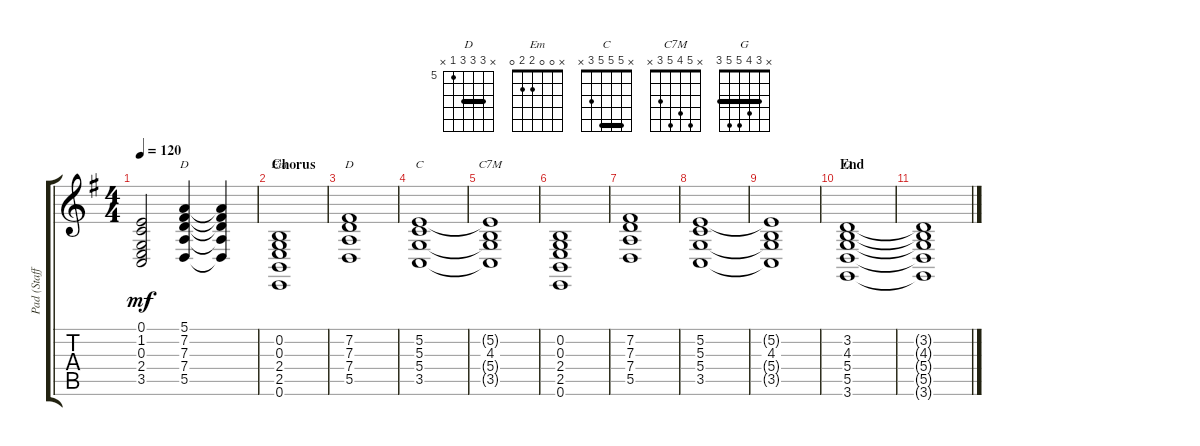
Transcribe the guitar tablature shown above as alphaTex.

\track ("Pad (Staff 1)" "Pad (Staff") {instrument pad2warm}
\staff {score tabs}
\tuning (E4 B3 G3 D3 A2 E2) {hide}
\chord ("D" 5 7 7 7 5 x) {firstfret 5 barre 5}
\chord ("Em" x 0 0 2 2 0)
\chord ("D" x 7 7 7 5 x) {firstfret 5 barre 7}
\chord ("C" x 5 5 5 3 x) {barre 5}
\chord ("C7M" x 5 4 5 3 x)
\chord ("G" x 3 4 5 5 3) {barre 3}
\ts (4 4)
\tempo 120
\clef g2
\ks g
(0.1{t} 1.2{t} 0.3{t} 2.4{t} 3.5{t}).2{dy mf} (5.1 7.2 7.3 7.4 5.5).4{ch "D"} (5.1{t} 7.2{t} 7.3{t} 7.4{t} 5.5{t}).4 |
\section ("" "Chorus")
(0.2 0.3 2.4 2.5 0.6).1{ch "Em"} |
(7.2 7.3 7.4 5.5).1{ch "D"} |
(5.2 5.3 5.4 3.5).1{ch "C"} |
(5.2{t} 4.3 5.4{t} 3.5{t}).1{ch "C7M"} |
(0.2 0.3 2.4 2.5 0.6).1 |
(7.2 7.3 7.4 5.5).1 |
(5.2 5.3 5.4 3.5).1 |
(5.2{t} 4.3 5.4{t} 3.5{t}).1 |
\section ("" "End")
(3.2 4.3 5.4 5.5 3.6).1{ch "G"} |
(3.2{t} 4.3{t} 5.4{t} 5.5{t} 3.6{t}).1
